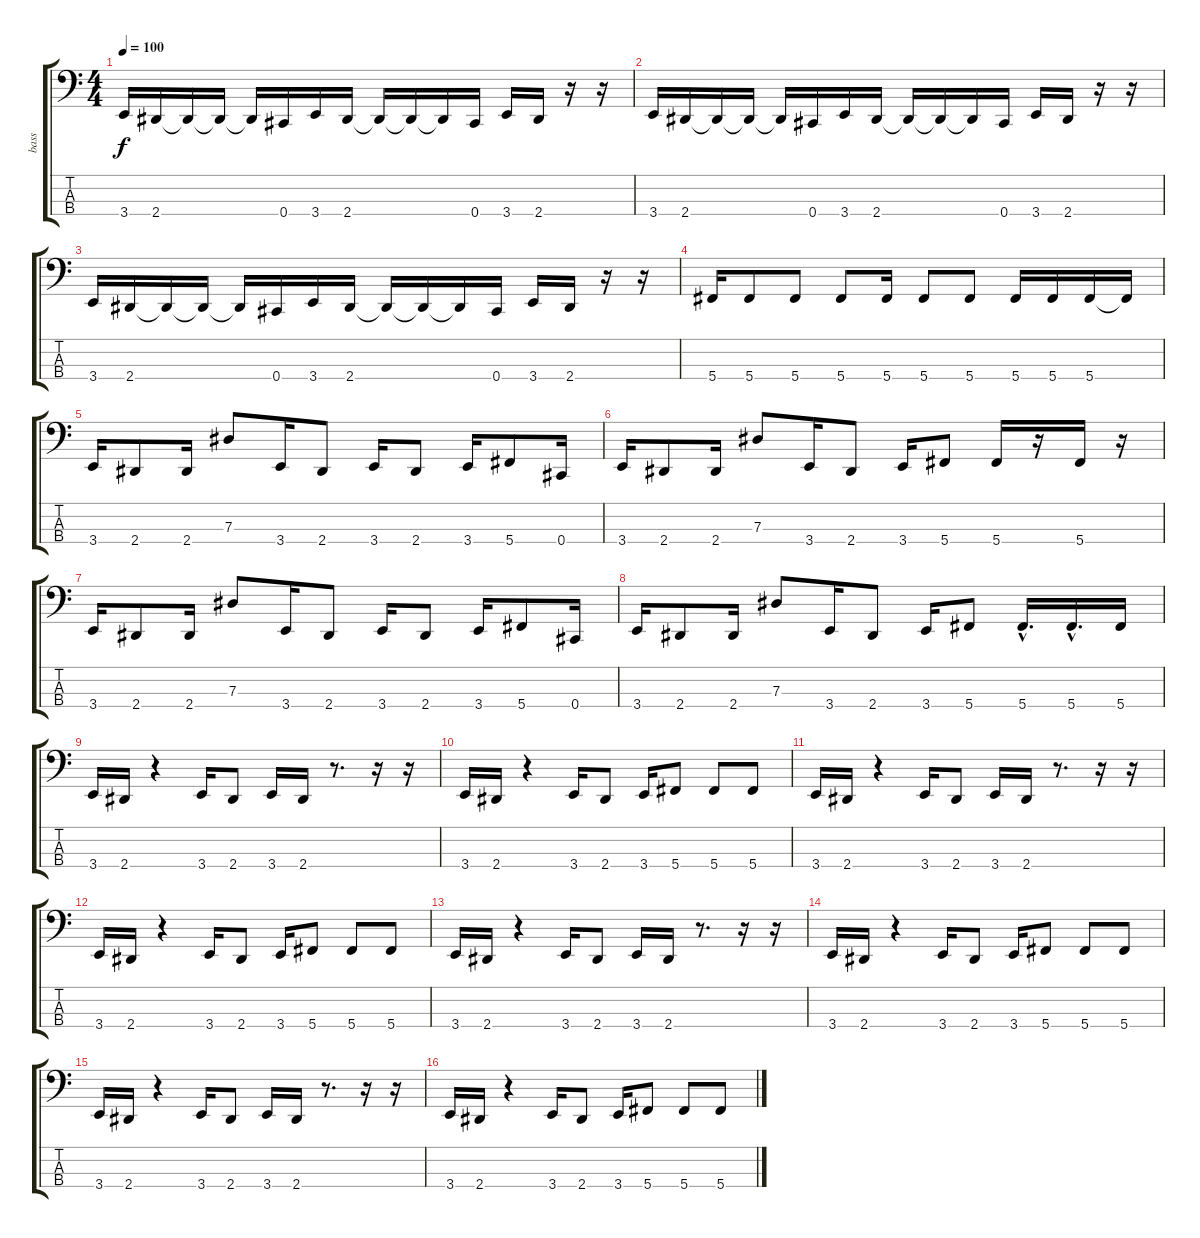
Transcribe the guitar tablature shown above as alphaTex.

\track ("bass" "bass") {instrument electricbasspick}
\staff {score tabs}
\tuning (Gb2 Db2 Ab1 Db1) {hide}
\ts (4 4)
\tempo 100
\clef f4
\ks c
3.4.16{dy f} 2.4.16 2.4{t}.16 2.4{t}.16 2.4{t}.16 0.4.16 3.4.16 2.4.16 2.4{t}.16 2.4{t}.16 2.4{t}.16 0.4.16 3.4.16 2.4.16 r.16 r.16 |
3.4.16 2.4.16 2.4{t}.16 2.4{t}.16 2.4{t}.16 0.4.16 3.4.16 2.4.16 2.4{t}.16 2.4{t}.16 2.4{t}.16 0.4.16 3.4.16 2.4.16 r.16 r.16 |
3.4.16 2.4.16 2.4{t}.16 2.4{t}.16 2.4{t}.16 0.4.16 3.4.16 2.4.16 2.4{t}.16 2.4{t}.16 2.4{t}.16 0.4.16 3.4.16 2.4.16 r.16 r.16 |
5.4.16 5.4.8 5.4.8 5.4.8 5.4.16 5.4.8 5.4.8 5.4.16 5.4.16 5.4.16 5.4{t}.16 |
3.4.16 2.4.8 2.4.16 7.3.8 3.4.16 2.4.8 3.4.16 2.4.8 3.4.16 5.4.8 0.4.16 |
3.4.16 2.4.8 2.4.16 7.3.8 3.4.16 2.4.8 3.4.16 5.4.8 5.4.16 r.16 5.4.16 r.16 |
3.4.16 2.4.8 2.4.16 7.3.8 3.4.16 2.4.8 3.4.16 2.4.8 3.4.16 5.4.8 0.4.16 |
3.4.16 2.4.8 2.4.16 7.3.8 3.4.16 2.4.8 3.4.16 5.4.8 5.4{hac}.16{d} 5.4{hac}.16{d} 5.4.16 |
3.4.16 2.4.16 r.4 3.4.16 2.4.8 3.4.16 2.4.16 r.8{d} r.16 r.16 |
3.4.16 2.4.16 r.4 3.4.16 2.4.8 3.4.16 5.4.8 5.4.8 5.4.8 |
3.4.16 2.4.16 r.4 3.4.16 2.4.8 3.4.16 2.4.16 r.8{d} r.16 r.16 |
3.4.16 2.4.16 r.4 3.4.16 2.4.8 3.4.16 5.4.8 5.4.8 5.4.8 |
3.4.16 2.4.16 r.4 3.4.16 2.4.8 3.4.16 2.4.16 r.8{d} r.16 r.16 |
3.4.16 2.4.16 r.4 3.4.16 2.4.8 3.4.16 5.4.8 5.4.8 5.4.8 |
3.4.16 2.4.16 r.4 3.4.16 2.4.8 3.4.16 2.4.16 r.8{d} r.16 r.16 |
3.4.16 2.4.16 r.4 3.4.16 2.4.8 3.4.16 5.4.8 5.4.8 5.4.8
